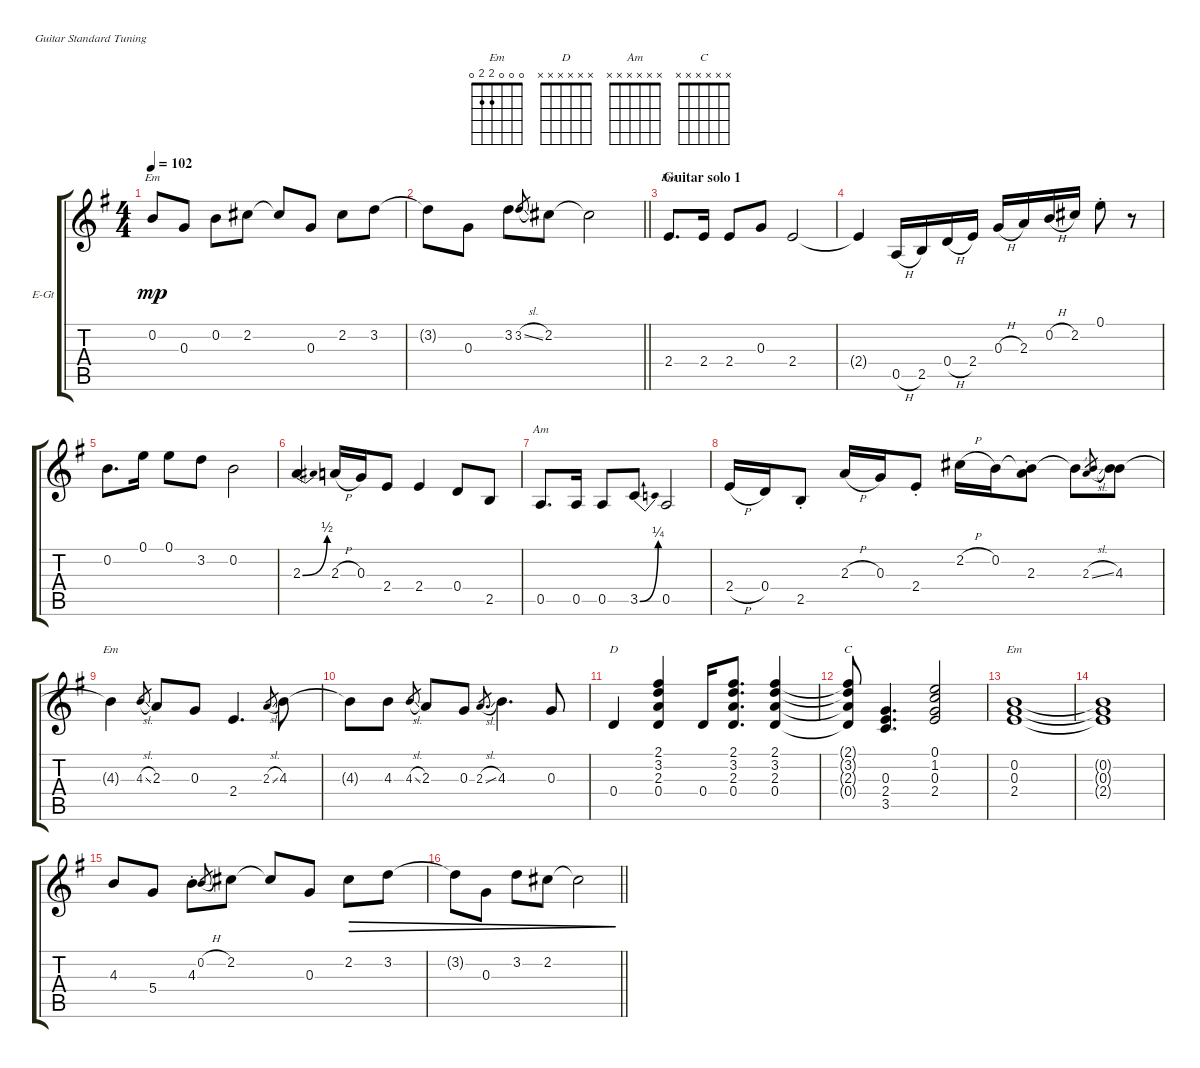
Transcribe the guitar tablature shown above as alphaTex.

\bracketExtendMode groupsimilarinstruments
\firstSystemTrackNameOrientation horizontal
\otherSystemsTrackNameOrientation horizontal
\track ("Elec.Gtr" "E-Gt") {instrument electricguitarjazz}
\staff {score tabs}
\tuning (E4 B3 G3 D3 A2 E2)
\chord ("Em" x x x x x x)
\chord ("D" x x x x x x)
\chord ("Am" x x x x x x)
\chord ("C" x x x x x x)
\chord ("Em" 0 0 0 2 2 0)
\ts (4 4)
\tempo 102
\clef g2
\ks eminor
0.2.8{ch "Em" dy mp} 0.3.8 0.2.8 2.2.8 2.2{t}.8 0.3.8 2.2.8 3.2.8 |
\barLineRight lightlight
3.2{t}.8 0.3.8 3.2.8 3.2{sl}.8{gr} 2.2.8 2.2{t}.2 |
\section ("" "Guitar solo 1")
2.4.8{d ch "Em"} 2.4.16 2.4.8 0.3.8 2.4.2 |
2.4{t}.4 0.5{h}.16 2.5.16 0.4{h}.16 2.4.16 0.3{h}.16 2.3.16 0.2{h}.16 2.2.16 0.1{st}.8 r.8 |
0.2.8{d} 0.1.16 0.1.8 3.2.8 0.2.2 |
2.3{be (bend 0 0 30.599999999999998 2)}.4 2.3{h}.16 0.3.16 2.4.8 2.4.4 0.4.8 2.5.8 |
0.5.8{d ch "Am"} 0.5.16 0.5.8 3.5{be (bend 0 0 60 1)}.8 0.5.2 |
2.4{h}.16 0.4.16 2.5{st}.8 2.3{h}.16 0.3.16 2.4{st}.8 2.2{h}.16 0.2.16 (2.3{st} 0.2{t}).8 0.2{t}.8 (2.3{sl} 0.2{t}).8{gr} (4.3 0.2{t}).8 |
4.3{t}.4{ch "Em"} 4.3{sl}.8{gr} 2.3.8 0.3.8 2.4.4{d} 2.3{sl}.8{gr} 4.3.8 |
4.3{t}.8 4.3.8 4.3{sl}.8{gr} 2.3.8 0.3.8 2.3{sl}.8{d gr} 4.3.4{d} 0.3.8 |
0.4.4{ch "D"} (2.1 3.2 2.3 0.4).4 0.4.16 (2.1 3.2 2.3 0.4).8{d} (2.1 3.2 2.3 0.4).4 |
(2.1{t} 3.2{t} 2.3{t} 0.4{t}).8{ch "C"} (2.4 3.5 0.3).4{d} (0.1 1.2 0.3 2.4).2 |
(0.2 0.3 2.4).1{ch "Em"} |
(0.2{t} 0.3{t} 2.4{t}).1 |
4.3.8 5.4.8 4.3{st}.8 0.2{h}.8{gr} 2.2.8 2.2{t}.8 0.3.8 2.2.8{dec} 3.2.8{dec} |
\barLineRight lightlight
3.2{t}.8{dec} 0.3.8{dec} 3.2.8{dec} 2.2.8{dec} 2.2{t}.2{dec}
